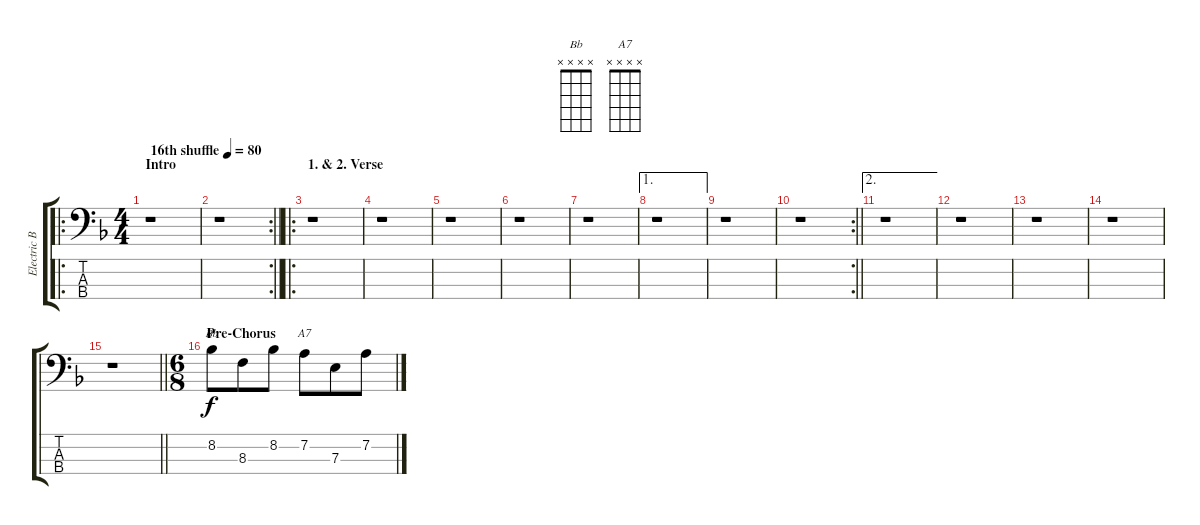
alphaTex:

\track ("Electric Bass" "Electric B") {instrument electricbasspick}
\staff {score tabs}
\tuning (G2 D2 A1 D1) {hide}
\chord ("Bb" x x x x)
\chord ("A7" x x x x)
\ro
\ts (4 4)
\section ("" "Intro")
\tempo (80 "16th shuffle")
\clef f4
\ks dminor
r.1{dy f instrument electricbasspick} |
\rc 2
\barLineRight lightlight
r.1 |
\ro
\section ("" "1. & 2. Verse")
r.1 |
r.1 |
r.1 |
r.1 |
r.1 |
\ae 1
r.1 |
r.1 |
\rc 2
\barLineRight lightlight
r.1 |
\ae 2
r.1 |
r.1 |
r.1 |
r.1 |
\barLineRight lightlight
r.1 |
\ts (6 8)
\section ("" "Pre-Chorus")
8.2.8{ch "Bb"} 8.3.8 8.2.8 7.2.8{ch "A7"} 7.3.8 7.2.8
